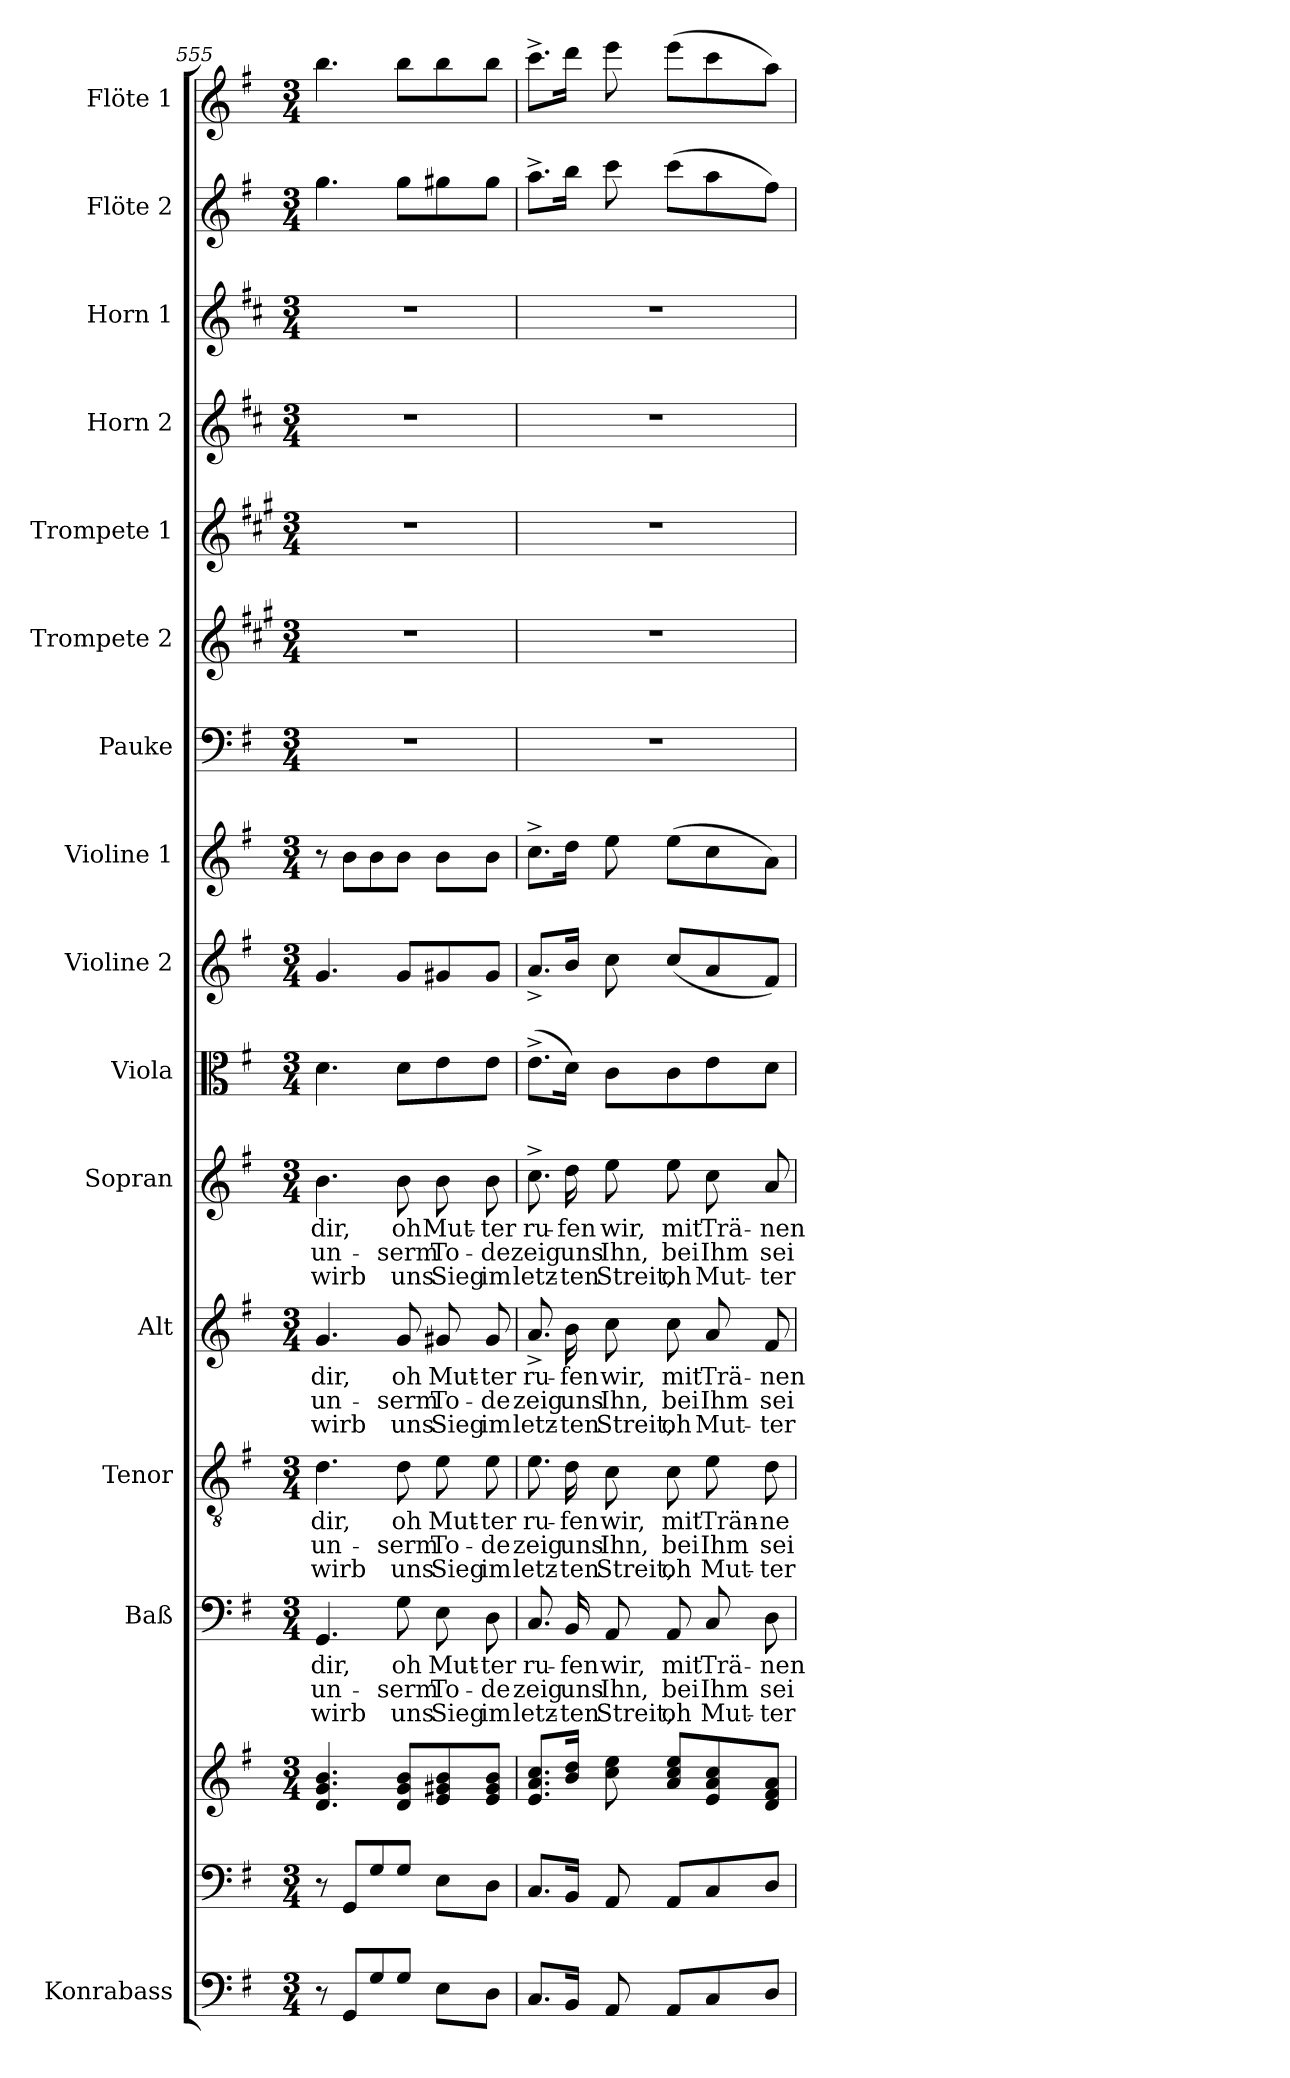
**kern	**kern	**kern	**kern	**text	**text	**text	**kern	**text	**text	**text	**kern	**text	**text	**text	**kern	**text	**text	**text	**kern	**kern	**kern	**kern	**kern	**kern	**kern	**kern	**kern	**kern
*part16	*part15	*part15	*part14	*part14	*part14	*part14	*part13	*part13	*part13	*part13	*part12	*part12	*part12	*part12	*part11	*part11	*part11	*part11	*part10	*part9	*part8	*part7	*part6	*part5	*part4	*part3	*part2	*part1
*staff17	*staff16	*staff15	*staff14	*staff14	*staff14	*staff14	*staff13	*staff13	*staff13	*staff13	*staff12	*staff12	*staff12	*staff12	*staff11	*staff11	*staff11	*staff11	*staff10	*staff9	*staff8	*staff7	*staff6	*staff5	*staff4	*staff3	*staff2	*staff1
*I"Konrabass	*	*	*I"Baß	*	*	*	*I"Tenor	*	*	*	*I"Alt	*	*	*	*I"Sopran	*	*	*	*I"Viola	*I"Violine 2	*I"Violine 1	*I"Pauke	*I"Trompete 2	*I"Trompete 1	*I"Horn 2	*I"Horn 1	*I"Flöte 2	*I"Flöte 1
*I'Kb.	*	*	*I'Baß	*	*	*	*I'Ten	*	*	*	*I'Alt	*	*	*	*I'Sop	*	*	*	*I'Vla.	*I'Vln. 2	*I'Vln. 1	*I'Pk.	*I'Trp. 2	*I'Trp. 1	*I'Hrn. 2	*I'Hrn. 1	*I'Fl. 2	*I'Fl. 1
*clefF4	*clefF4	*clefG2	*clefF4	*	*	*	*clefGv2	*	*	*	*clefG2	*	*	*	*clefG2	*	*	*	*clefC3	*clefG2	*clefG2	*clefF4	*clefG2	*clefG2	*clefG2	*clefG2	*clefG2	*clefG2
*ITrd7c12	*	*	*	*	*	*	*	*	*	*	*	*	*	*	*	*	*	*	*	*	*	*	*ITrd1c2	*ITrd1c2	*ITrd4c7	*ITrd4c7	*	*
*k[f#]	*k[f#]	*k[f#]	*k[f#]	*	*	*	*k[f#]	*	*	*	*k[f#]	*	*	*	*k[f#]	*	*	*	*k[f#]	*k[f#]	*k[f#]	*k[f#]	*k[f#]	*k[f#]	*k[f#]	*k[f#]	*k[f#]	*k[f#]
*G:	*G:	*G:	*G:	*	*	*	*G:	*	*	*	*G:	*	*	*	*G:	*	*	*	*G:	*G:	*G:	*G:	*G:	*G:	*G:	*G:	*G:	*G:
*M3/4	*M3/4	*M3/4	*M3/4	*	*	*	*M3/4	*	*	*	*M3/4	*	*	*	*M3/4	*	*	*	*M3/4	*M3/4	*M3/4	*M3/4	*M3/4	*M3/4	*M3/4	*M3/4	*M3/4	*M3/4
=555	=555	=555	=555	=555	=555	=555	=555	=555	=555	=555	=555	=555	=555	=555	=555	=555	=555	=555	=555	=555	=555	=555	=555	=555	=555	=555	=555	=555
!	!	!	!	!LO:LY:b	!LO:LY:b	!LO:LY:b	!	!LO:LY:b	!LO:LY:b	!LO:LY:b	!	!LO:LY:b	!LO:LY:b	!LO:LY:b	!	!LO:LY:b	!LO:LY:b	!LO:LY:b	!	!	!	!	!	!	!	!	!	!
8r	8r	4.d/ 4.g/ 4.b/	4.GG/	dir,	un-	-wirb	4.d\	dir,	un-	-wirb	4.g/	dir,	un-	-wirb	4.b\	dir,	un-	-wirb	4.d\	4.g/	8r	2.r	2.r	2.r	2.r	2.r	4.gg\	4.bb\
8GGG/L	8GG/L	.	.	.	.	.	.	.	.	.	.	.	.	.	.	.	.	.	.	.	8b\L	.	.	.	.	.	.	.
8GG/	8G/	.	.	.	.	.	.	.	.	.	.	.	.	.	.	.	.	.	.	.	8b\	.	.	.	.	.	.	.
!	!	!	!	!LO:LY:b	!LO:LY:b	!LO:LY:b	!	!LO:LY:b	!LO:LY:b	!LO:LY:b	!	!LO:LY:b	!LO:LY:b	!LO:LY:b	!	!LO:LY:b	!LO:LY:b	!LO:LY:b	!	!	!	!	!	!	!	!	!	!
8GG/J	8G/J	8d/ 8g/ 8b/L	8G\	oh	-serm	uns	8d\	oh	-serm	uns	8g/	oh	-serm	uns	8b\	oh	-serm	uns	8d\L	8g/L	8b\J	.	.	.	.	.	8gg\L	8bb\L
!	!	!	!	!LO:LY:b	!LO:LY:b	!LO:LY:b	!	!LO:LY:b	!LO:LY:b	!LO:LY:b	!	!LO:LY:b	!LO:LY:b	!LO:LY:b	!	!LO:LY:b	!LO:LY:b	!LO:LY:b	!	!	!	!	!	!	!	!	!	!
8EE\L	8E\L	8e/ 8g#X/ 8b/	8E\	Mut-	To-	Sieg	8e\	Mut-	To-	Sieg	8g#X/	Mut-	To-	Sieg	8b\	Mut-	To-	Sieg	8e\	8g#X/	8b\L	.	.	.	.	.	8gg#X\	8bb\
!	!	!	!	!LO:LY:b	!LO:LY:b	!LO:LY:b	!	!LO:LY:b	!LO:LY:b	!LO:LY:b	!	!LO:LY:b	!LO:LY:b	!LO:LY:b	!	!LO:LY:b	!LO:LY:b	!LO:LY:b	!	!	!	!	!	!	!	!	!	!
8DD\J	8D\J	8e/ 8g#/ 8b/J	8D\	-ter	-de	im	8e\	-ter	-de	im	8g#/	-ter	-de	im	8b\	-ter	-de	im	8e\J	8g#/J	8b\J	.	.	.	.	.	8gg#\J	8bb\J
!!LO:PB:g=z
=556	=556	=556	=556	=556	=556	=556	=556	=556	=556	=556	=556	=556	=556	=556	=556	=556	=556	=556	=556	=556	=556	=556	=556	=556	=556	=556	=556	=556
!	!	!	!	!LO:LY:b	!LO:LY:b	!LO:LY:b	!	!LO:LY:b	!LO:LY:b	!LO:LY:b	!	!LO:LY:b	!LO:LY:b	!LO:LY:b	!	!LO:LY:b	!LO:LY:b	!LO:LY:b	!	!	!	!	!	!	!	!	!	!
8.CC/L	8.C/L	8.e/ 8.a/ 8.cc/L	8.C/	ru-	zeig	letz-	8.e\	ru-	zeig	letz-	8.a^</	ru-	zeig	letz-	8.cc^>\	ru-	zeig	letz-	(>8.e^>\L	8.a^</L	8.cc^>\L	2.r	2.r	2.r	2.r	2.r	8.aa^>\L	8.ccc^>\L
!	!	!	!	!LO:LY:b	!LO:LY:b	!LO:LY:b	!	!LO:LY:b	!LO:LY:b	!LO:LY:b	!	!LO:LY:b	!LO:LY:b	!LO:LY:b	!	!LO:LY:b	!LO:LY:b	!LO:LY:b	!	!	!	!	!	!	!	!	!	!
16BBB/Jk	16BB/Jk	16b/ 16dd/Jk	16BB/	-fen	uns	-ten	16d\	-fen	uns	-ten	16b\	-fen	uns	-ten	16dd\	-fen	uns	-ten	16d\Jk)	16b/Jk	16dd\Jk	.	.	.	.	.	16bb\Jk	16ddd\Jk
!	!	!	!	!LO:LY:b	!LO:LY:b	!LO:LY:b	!	!LO:LY:b	!LO:LY:b	!LO:LY:b	!	!LO:LY:b	!LO:LY:b	!LO:LY:b	!	!LO:LY:b	!LO:LY:b	!LO:LY:b	!	!	!	!	!	!	!	!	!	!
8AAA/	8AA/	8cc\ 8ee\	8AA/	wir,	Ihn,	Streit,	8c\	wir,	Ihn,	Streit,	8cc\	wir,	Ihn,	Streit,	8ee\	wir,	Ihn,	Streit,	8c\L	8cc\	8ee\	.	.	.	.	.	8ccc\	8eee\
!	!	!	!	!LO:LY:b	!LO:LY:b	!LO:LY:b	!	!LO:LY:b	!LO:LY:b	!LO:LY:b	!	!LO:LY:b	!LO:LY:b	!LO:LY:b	!	!LO:LY:b	!LO:LY:b	!LO:LY:b	!	!	!	!	!	!	!	!	!	!
8AAA/L	8AA/L	8a/ 8cc/ 8ee/L	8AA/	mit	bei	oh	8c\	mit	bei	oh	8cc\	mit	bei	oh	8ee\	mit	bei	oh	8c\	(<8cc/L	(>8ee\L	.	.	.	.	.	(>8ccc\L	(>8eee\L
!	!	!	!	!LO:LY:b	!LO:LY:b	!LO:LY:b	!	!LO:LY:b	!LO:LY:b	!LO:LY:b	!	!LO:LY:b	!LO:LY:b	!LO:LY:b	!	!LO:LY:b	!LO:LY:b	!LO:LY:b	!	!	!	!	!	!	!	!	!	!
8CC/	8C/	8e/ 8a/ 8cc/	8C/	Trä-	Ihm	Mut-	8e\	Trän-	Ihm	Mut-	8a/	Trä-	Ihm	Mut-	8cc\	Trä-	Ihm	Mut-	8e\	8a/	8cc\	.	.	.	.	.	8aa\	8ccc\
!	!	!	!	!LO:LY:b	!LO:LY:b	!LO:LY:b	!	!LO:LY:b	!LO:LY:b	!LO:LY:b	!	!LO:LY:b	!LO:LY:b	!LO:LY:b	!	!LO:LY:b	!LO:LY:b	!LO:LY:b	!	!	!	!	!	!	!	!	!	!
8DD/J	8D/J	8d/ 8f#/ 8a/J	8D\	-nen	sei	-ter	8d\	-ne	sei	-ter	8f#/	-nen	sei	-ter	8a/	-nen	sei	-ter	8d\J	8f#/J)	8a\J)	.	.	.	.	.	8ff#\J)	8aa\J)
=	=	=	=	=	=	=	=	=	=	=	=	=	=	=	=	=	=	=	=	=	=	=	=	=	=	=	=	=
*-	*-	*-	*-	*-	*-	*-	*-	*-	*-	*-	*-	*-	*-	*-	*-	*-	*-	*-	*-	*-	*-	*-	*-	*-	*-	*-	*-	*-
